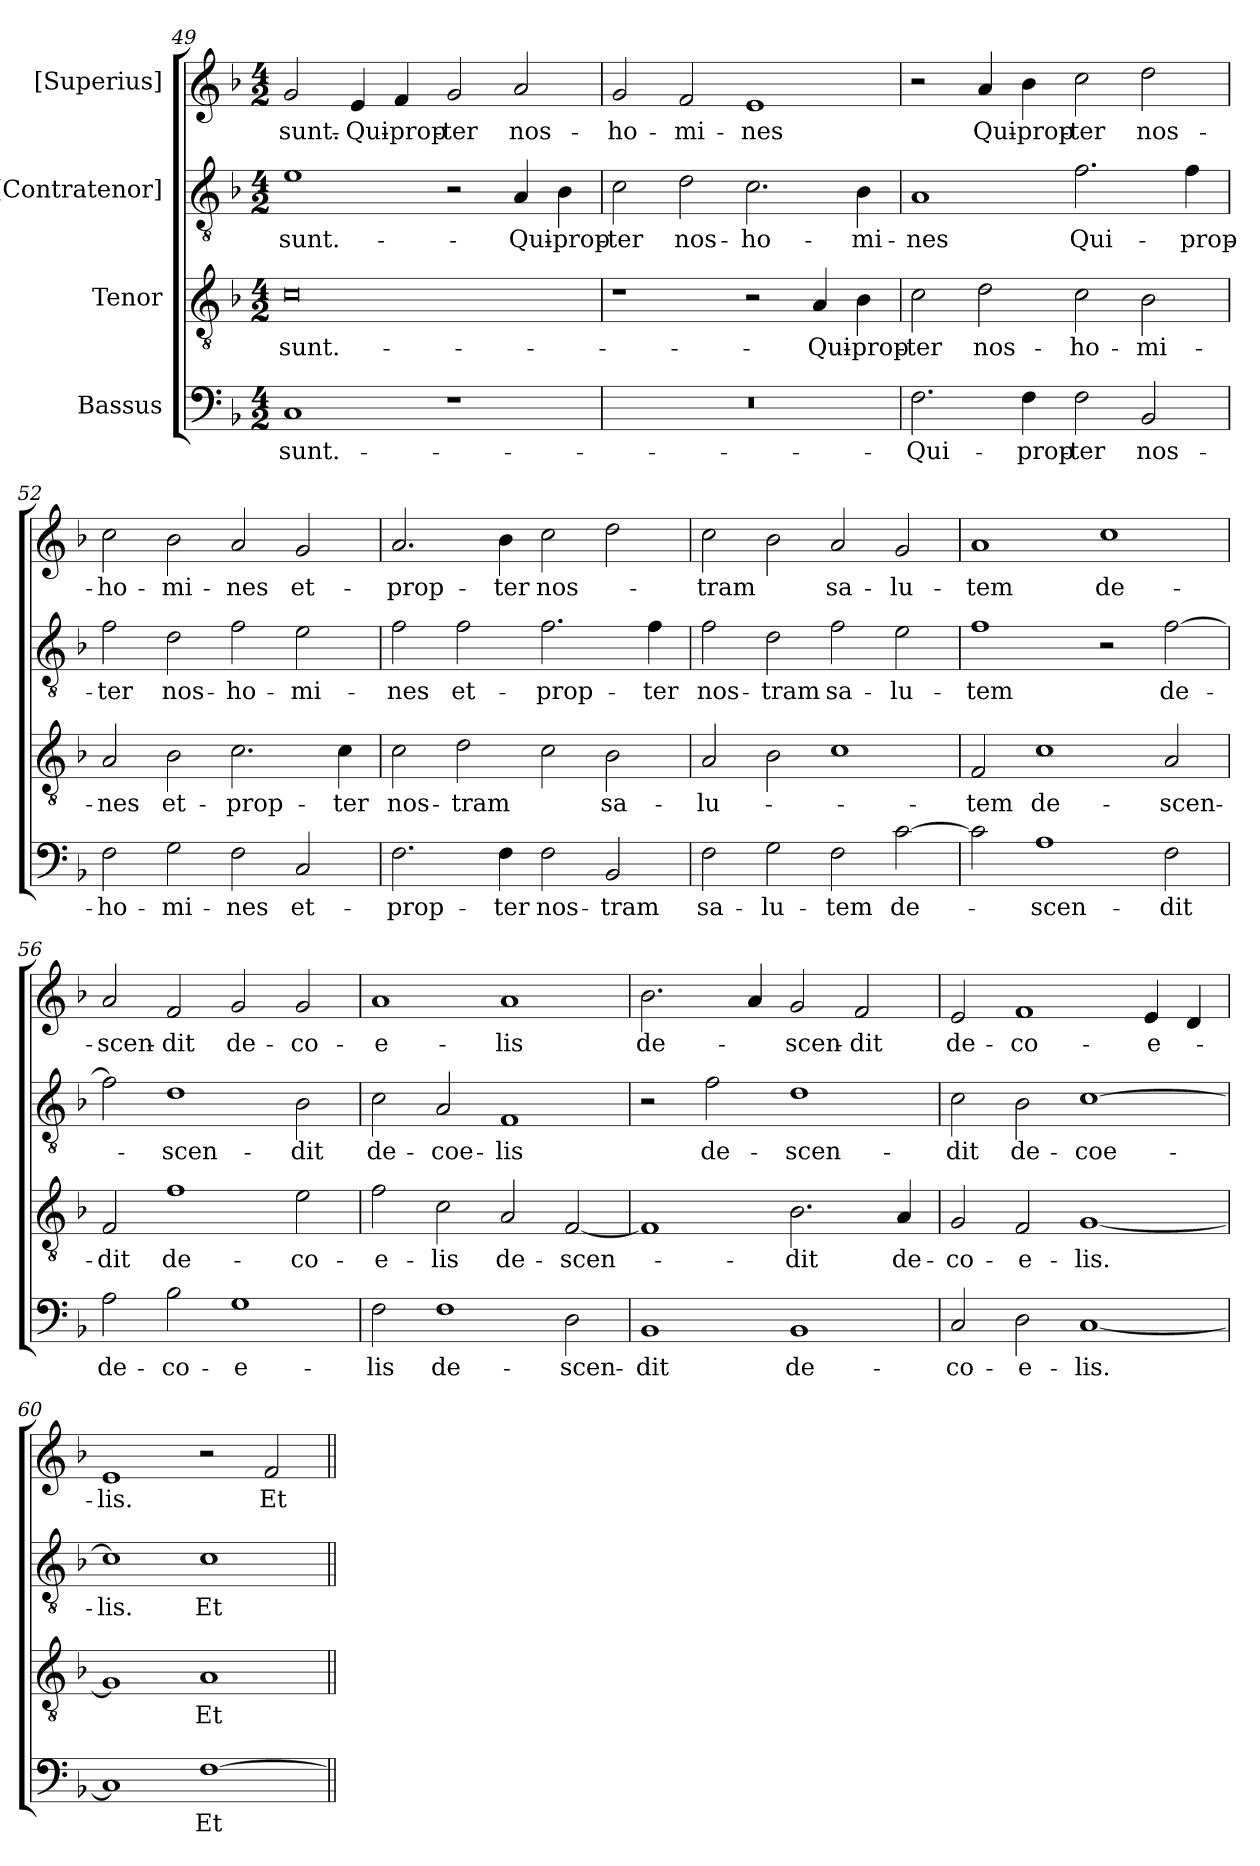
**kern	**text	**kern	**text	**kern	**text	**kern	**text
*part4	*part4	*part3	*part3	*part2	*part2	*part1	*part1
*staff4	*staff4	*staff3	*staff3	*staff2	*staff2	*staff1	*staff1
*I"Bassus	*	*I"Tenor	*	*I"[Contratenor]	*	*I"[Superius]	*
*clefF4	*	*clefGv2	*	*clefGv2	*	*clefG2	*
*k[b-]	*	*k[b-]	*	*k[b-]	*	*k[b-]	*
*M4/2	*	*M4/2	*	*M4/2	*	*M4/2	*
=49	=49	=49	=49	=49	=49	=49	=49
1C/	sunt.-	0c\	sunt.-	1e\	sunt.-	2g/	sunt.-
.	.	.	.	.	.	4e/	Qui-
.	.	.	.	.	.	4f/	prop-
1r	.	.	.	2r	.	2g/	-ter
.	.	.	.	4A/	Qui-	2a/	nos-
.	.	.	.	4B-\	prop-	.	.
=50	=50	=50	=50	=50	=50	=50	=50
0r	.	1r	.	2c\	-ter	2g/	ho-
.	.	.	.	2d\	nos-	2f/	-mi-
.	.	2r	.	2.c\	ho-	1e/	-nes
.	.	4A/	Qui-	.	.	.	.
.	.	4B-\	prop-	4B-\	-mi-	.	.
=51	=51	=51	=51	=51	=51	=51	=51
2.F\	Qui-	2c\	-ter	1A/	-nes	2r	.
.	.	2d\	nos-	.	.	4a/	Qui-
4F\	prop-	.	.	.	.	4b-\	prop-
2F\	-ter	2c\	ho-	2.f\	Qui-	2cc\	-ter
2BB-/	nos-	2B-\	-mi-	.	.	2dd\	nos-
.	.	.	.	4f\	prop-	.	.
=52	=52	=52	=52	=52	=52	=52	=52
2F\	ho-	2A/	-nes	2f\	-ter	2cc\	ho-
2G\	-mi-	2B-\	et-	2d\	nos-	2b-\	-mi-
2F\	-nes	2.c\	prop-	2f\	ho-	2a/	-nes
2C/	et-	.	.	2e\	-mi-	2g/	et-
.	.	4c\	-ter	.	.	.	.
=53	=53	=53	=53	=53	=53	=53	=53
2.F\	prop-	2c\	nos-	2f\	-nes	2.a/	prop-
.	.	2d\	-tram	2f\	et-	.	.
4F\	-ter	.	.	.	.	4b-\	-ter
2F\	nos-	2c\	.	2.f\	prop-	2cc\	nos-
2BB-/	-tram	2B-\	sa-	.	.	2dd\	.
.	.	.	.	4f\	-ter	.	.
=54	=54	=54	=54	=54	=54	=54	=54
2F\	sa-	2A/	-lu-	2f\	nos-	2cc\	-tram
2G\	-lu-	2B-\	.	2d\	-tram	2b-\	.
2F\	-tem	1c\	.	2f\	sa-	2a/	sa-
[2c\	de-	.	.	2e\	-lu-	2g/	-lu-
=55	=55	=55	=55	=55	=55	=55	=55
2c\]	.	2F/	-tem	1f\	-tem	1a/	-tem
1A\	-scen-	1c\	de-	.	.	.	.
.	.	.	.	2r	.	1cc\	de-
2F\	-dit	2A/	-scen-	[2f\	de-	.	.
=56	=56	=56	=56	=56	=56	=56	=56
2A\	de-	2F/	-dit	2f\]	.	2a/	-scen-
2B-\	co-	1f\	de-	1d\	-scen-	2f/	-dit
1G\	-e-	.	.	.	.	2g/	de-
.	.	2e\	co-	2B-\	-dit	2g/	co-
=57	=57	=57	=57	=57	=57	=57	=57
2F\	-lis	2f\	-e-	2c\	de-	1a/	-e-
1F\	de-	2c\	-lis	2A/	coe-	.	.
.	.	2A/	de-	1F/	-lis	1a/	-lis
2D\	-scen-	[2F/	-scen-	.	.	.	.
=58	=58	=58	=58	=58	=58	=58	=58
1BB-/	-dit	1F/]	.	2r	.	2.b-\	de-
.	.	.	.	2f\	de-	.	.
.	.	.	.	.	.	4a/	.
1BB-/	de-	2.B-\	-dit	1d\	-scen-	2g/	-scen-
.	.	.	.	.	.	2f/	-dit
.	.	4A/	de-	.	.	.	.
=59	=59	=59	=59	=59	=59	=59	=59
2C/	co-	2G/	co-	2c\	-dit	2e/	de-
2D\	-e-	2F/	-e-	2B-\	de-	1f/	co-
[1C/	-lis.	[1G/	-lis.	[1c\	coe-	.	.
.	.	.	.	.	.	4e/	-e-
.	.	.	.	.	.	4d/	.
=60	=60	=60	=60	=60	=60	=60	=60
1C/]	.	1G/]	.	1c\]	-lis.	1e/	-lis.
[1F\	Et-	1A/	Et-	1c\	Et-	2r	.
.	.	.	.	.	.	2f/	Et-
=||	=||	=||	=||	=||	=||	=||	=||
*-	*-	*-	*-	*-	*-	*-	*-
